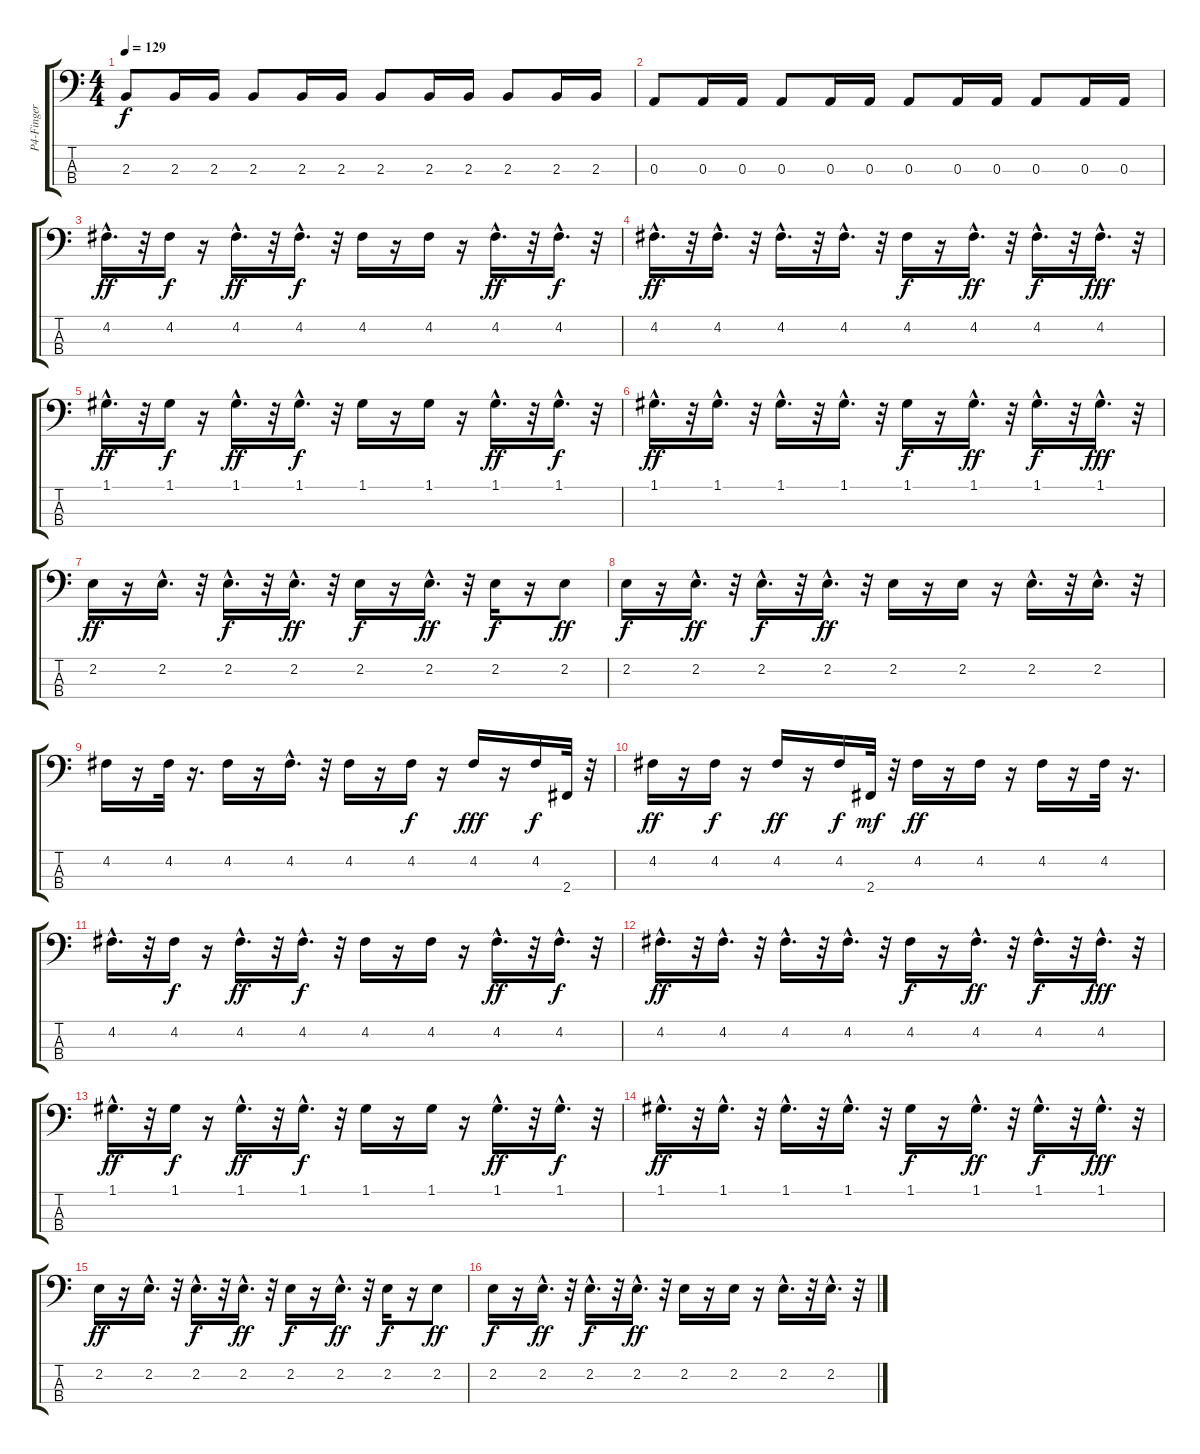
\track ("P4-Finger Bass" "P4-Finger ") {instrument electricbassfinger}
\staff {score tabs}
\tuning (G2 D2 A1 E1) {hide}
\ts (4 4)
\tempo 129
\clef f4
\ks c
2.3.8{dy f} 2.3.16 2.3.16 2.3.8 2.3.16 2.3.16 2.3.8 2.3.16 2.3.16 2.3.8 2.3.16 2.3.16 |
0.3.8 0.3.16 0.3.16 0.3.8 0.3.16 0.3.16 0.3.8 0.3.16 0.3.16 0.3.8 0.3.16 0.3.16 |
4.2{hac}.16{d dy ff} r.32 4.2.16{dy f} r.16 4.2{hac}.16{d dy ff} r.32 4.2{hac}.16{d dy f} r.32 4.2.16 r.16 4.2.16 r.16 4.2{hac}.16{d dy ff} r.32 4.2{hac}.16{d dy f} r.32 |
4.2{hac}.16{d dy ff} r.32 4.2{hac}.16{d} r.32 4.2{hac}.16{d} r.32 4.2{hac}.16{d} r.32 4.2.16{dy f} r.16 4.2{hac}.16{d dy ff} r.32 4.2{hac}.16{d dy f} r.32 4.2{hac}.16{d dy fff} r.32 |
1.1{hac}.16{d dy ff} r.32 1.1.16{dy f} r.16 1.1{hac}.16{d dy ff} r.32 1.1{hac}.16{d dy f} r.32 1.1.16 r.16 1.1.16 r.16 1.1{hac}.16{d dy ff} r.32 1.1{hac}.16{d dy f} r.32 |
1.1{hac}.16{d dy ff} r.32 1.1{hac}.16{d} r.32 1.1{hac}.16{d} r.32 1.1{hac}.16{d} r.32 1.1.16{dy f} r.16 1.1{hac}.16{d dy ff} r.32 1.1{hac}.16{d dy f} r.32 1.1{hac}.16{d dy fff} r.32 |
2.2.16{dy ff} r.16 2.2{hac}.16{d} r.32 2.2{hac}.16{d dy f} r.32 2.2{hac}.16{d dy ff} r.32 2.2.16{dy f} r.16 2.2{hac}.16{d dy ff} r.32 2.2.16{dy f} r.16 2.2.8{dy ff} |
2.2.16{dy f} r.16 2.2{hac}.16{d dy ff} r.32 2.2{hac}.16{d dy f} r.32 2.2{hac}.16{d dy ff} r.32 2.2.16 r.16 2.2.16 r.16 2.2{hac}.16{d} r.32 2.2{hac}.16{d} r.32 |
4.2.16 r.16 4.2.32 r.16{d} 4.2.16 r.16 4.2{hac}.16{d} r.32 4.2.16 r.16 4.2.16{dy f} r.16 4.2.16{dy fff} r.16 4.2.16{dy f} 2.4.32 r.32 |
4.2.16{dy ff} r.16 4.2.16{dy f} r.16 4.2.16{dy ff} r.16 4.2.16{dy f} 2.4.32{dy mf} r.32 4.2.16{dy ff} r.16 4.2.16 r.16 4.2.16 r.16 4.2.32 r.16{d} |
4.2{hac}.16{d} r.32 4.2.16{dy f} r.16 4.2{hac}.16{d dy ff} r.32 4.2{hac}.16{d dy f} r.32 4.2.16 r.16 4.2.16 r.16 4.2{hac}.16{d dy ff} r.32 4.2{hac}.16{d dy f} r.32 |
4.2{hac}.16{d dy ff} r.32 4.2{hac}.16{d} r.32 4.2{hac}.16{d} r.32 4.2{hac}.16{d} r.32 4.2.16{dy f} r.16 4.2{hac}.16{d dy ff} r.32 4.2{hac}.16{d dy f} r.32 4.2{hac}.16{d dy fff} r.32 |
1.1{hac}.16{d dy ff} r.32 1.1.16{dy f} r.16 1.1{hac}.16{d dy ff} r.32 1.1{hac}.16{d dy f} r.32 1.1.16 r.16 1.1.16 r.16 1.1{hac}.16{d dy ff} r.32 1.1{hac}.16{d dy f} r.32 |
1.1{hac}.16{d dy ff} r.32 1.1{hac}.16{d} r.32 1.1{hac}.16{d} r.32 1.1{hac}.16{d} r.32 1.1.16{dy f} r.16 1.1{hac}.16{d dy ff} r.32 1.1{hac}.16{d dy f} r.32 1.1{hac}.16{d dy fff} r.32 |
2.2.16{dy ff} r.16 2.2{hac}.16{d} r.32 2.2{hac}.16{d dy f} r.32 2.2{hac}.16{d dy ff} r.32 2.2.16{dy f} r.16 2.2{hac}.16{d dy ff} r.32 2.2.16{dy f} r.16 2.2.8{dy ff} |
2.2.16{dy f} r.16 2.2{hac}.16{d dy ff} r.32 2.2{hac}.16{d dy f} r.32 2.2{hac}.16{d dy ff} r.32 2.2.16 r.16 2.2.16 r.16 2.2{hac}.16{d} r.32 2.2{hac}.16{d} r.32
